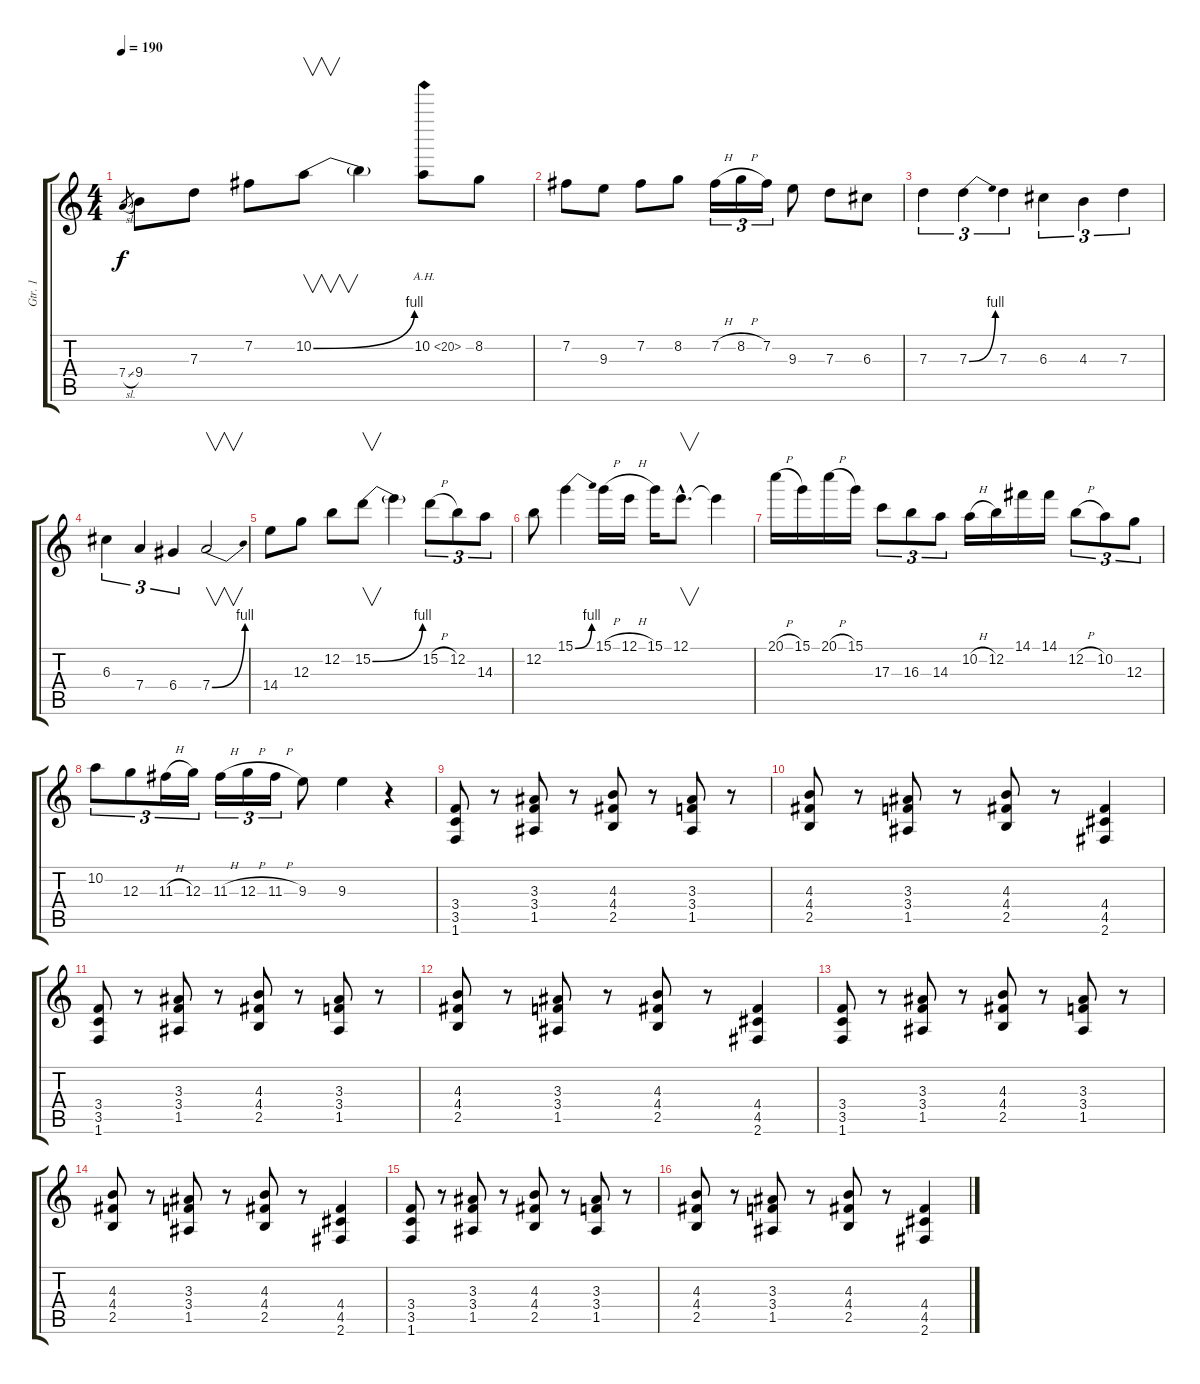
\track ("Gtr. 1" "Gtr. 1") {instrument distortionguitar}
\staff {score tabs}
\tuning (E4 B3 G3 D3 A2 E2) {hide}
\ts (4 4)
\tempo 190
\clef g2
\ks c
7.4{sl}.8{gr dy f} 9.4.8 7.3.8 7.2.8 10.2{be (bend 0 0 60 4)}.8{v} 10.2{t}.4 10.2{ah 10}.8 8.2.8 |
7.2.8 9.3.8 7.2.8 8.2.8 7.2{h}.16{tu (3 2)} 8.2{h}.16{tu (3 2)} 7.2.16{tu (3 2)} 9.3.8 7.3.8 6.3.8 |
7.3.4{tu (3 2)} 7.3{be (bend 0 0 60 4)}.4{tu (3 2)} 7.3.4{tu (3 2)} 6.3.4{tu (3 2)} 4.3.4{tu (3 2)} 7.3.4{tu (3 2)} |
6.3.4{tu (3 2)} 7.4.4{tu (3 2)} 6.4.4{tu (3 2)} 7.4{be (bend 0 0 60 4)}.2{v} |
14.4.8 12.3.8 12.2.8 15.2{be (bend 0 0 60 4)}.8{v} 15.2{t}.4 15.2{h}.8{tu (3 2)} 12.2.8{tu (3 2)} 14.3.8{tu (3 2)} |
12.2.8 15.1{be (bend 0 0 60 4)}.4 15.1{h}.16 12.1{h}.16 15.1.16 12.1{hac}.8{v d} 12.1{t}.4 |
20.1{h}.16 15.1.16 20.1{h}.16 15.1.16 17.3.8{tu (3 2)} 16.3.8{tu (3 2)} 14.3.8{tu (3 2)} 10.2{h}.16 12.2.16 14.1.16 14.1.16 12.2{h}.8{tu (3 2)} 10.2.8{tu (3 2)} 12.3.8{tu (3 2)} |
10.2.8{tu (3 2)} 12.3.8{tu (3 2)} 11.3{h}.16{tu (3 2)} 12.3.16{tu (3 2)} 11.3{h}.16{tu (3 2)} 12.3{h}.16{tu (3 2)} 11.3{h}.16{tu (3 2)} 9.3.8 9.3.4 r.4 |
(3.4 3.5 1.6).8{volume 14} r.8 (3.3 3.4 1.5).8 r.8 (4.3 4.4 2.5).8 r.8 (3.3 3.4 1.5).8 r.8 |
(4.3 4.4 2.5).8 r.8 (3.3 3.4 1.5).8 r.8 (4.3 4.4 2.5).8 r.8 (4.4 4.5 2.6).4 |
(3.4 3.5 1.6).8 r.8 (3.3 3.4 1.5).8 r.8 (4.3 4.4 2.5).8 r.8 (3.3 3.4 1.5).8 r.8 |
(4.3 4.4 2.5).8 r.8 (3.3 3.4 1.5).8 r.8 (4.3 4.4 2.5).8 r.8 (4.4 4.5 2.6).4 |
(3.4 3.5 1.6).8 r.8 (3.3 3.4 1.5).8 r.8 (4.3 4.4 2.5).8 r.8 (3.3 3.4 1.5).8 r.8 |
(4.3 4.4 2.5).8 r.8 (3.3 3.4 1.5).8 r.8 (4.3 4.4 2.5).8 r.8 (4.4 4.5 2.6).4 |
(3.4 3.5 1.6).8 r.8 (3.3 3.4 1.5).8 r.8 (4.3 4.4 2.5).8 r.8 (3.3 3.4 1.5).8 r.8 |
(4.3 4.4 2.5).8 r.8 (3.3 3.4 1.5).8 r.8 (4.3 4.4 2.5).8 r.8 (4.4 4.5 2.6).4
